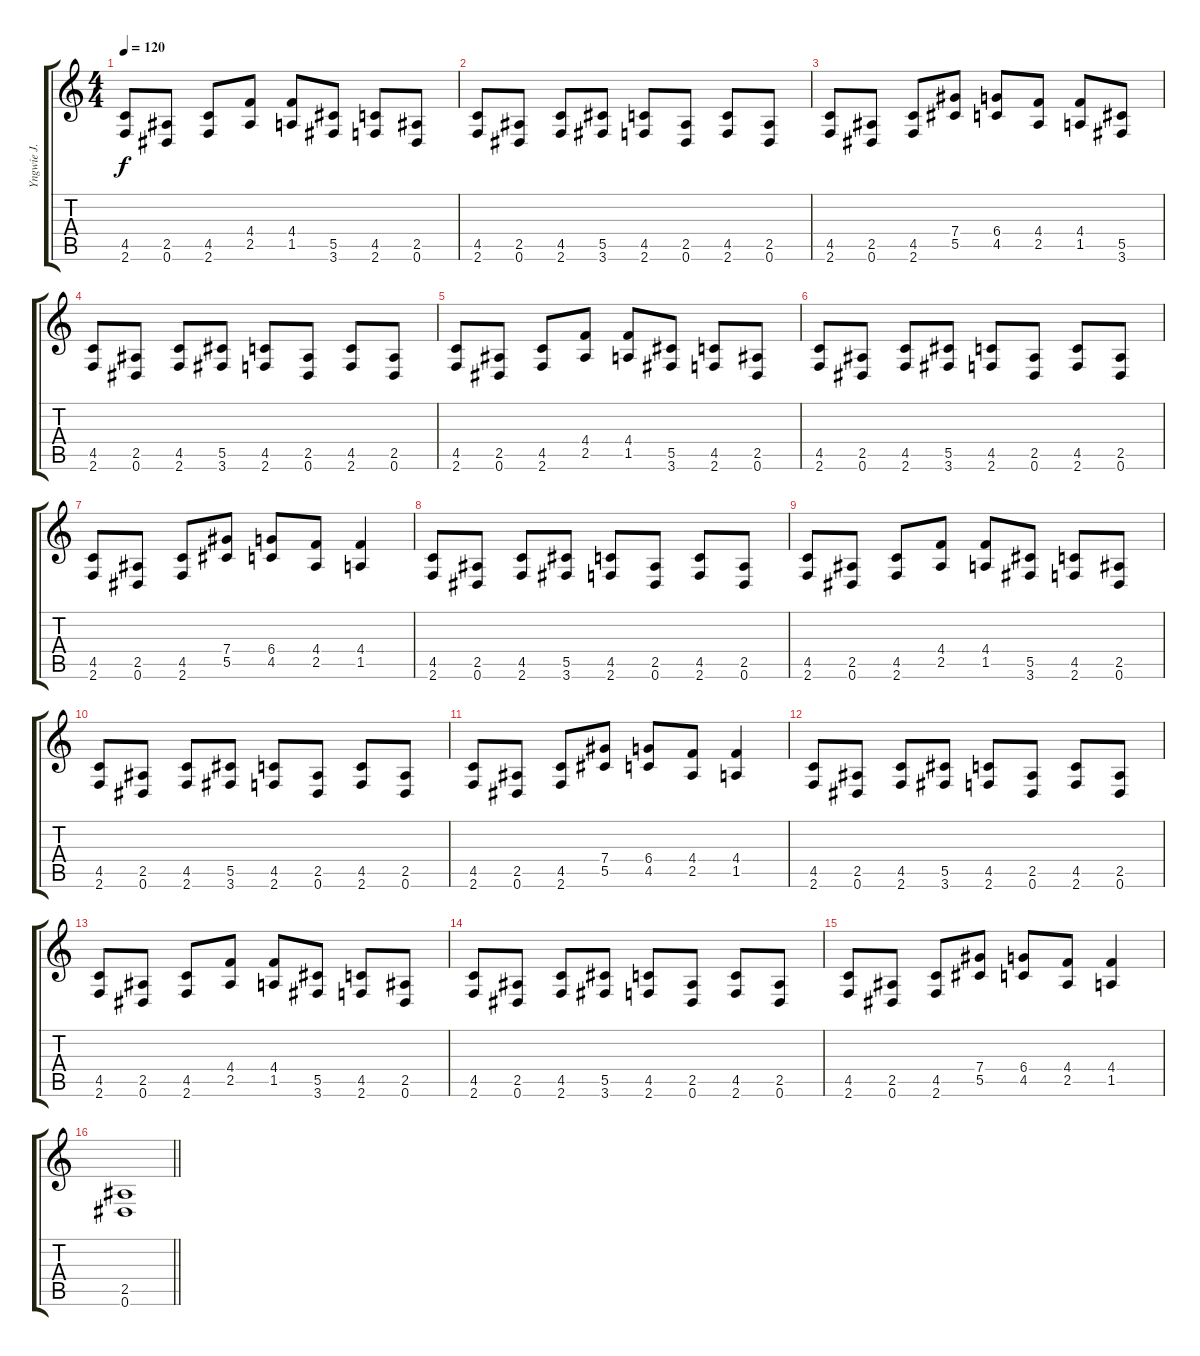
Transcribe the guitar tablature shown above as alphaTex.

\track ("Yngwie J. Malmsteen" "Yngwie J. ") {instrument overdrivenguitar}
\staff {score tabs}
\tuning (Eb4 Bb3 Gb3 Db3 Ab2 Eb2) {hide}
\ts (4 4)
\tempo 120
\clef g2
\ks c
(4.5 2.6).8{dy f} (2.5 0.6).8 (4.5 2.6).8 (4.4 2.5).8 (4.4 1.5).8 (5.5 3.6).8 (4.5 2.6).8 (2.5 0.6).8 |
(4.5 2.6).8 (2.5 0.6).8 (4.5 2.6).8 (5.5 3.6).8 (4.5 2.6).8 (2.5 0.6).8 (4.5 2.6).8 (2.5 0.6).8 |
(4.5 2.6).8 (2.5 0.6).8 (4.5 2.6).8 (7.4 5.5).8 (6.4 4.5).8 (4.4 2.5).8 (4.4 1.5).8 (5.5 3.6).8 |
(4.5 2.6).8 (2.5 0.6).8 (4.5 2.6).8 (5.5 3.6).8 (4.5 2.6).8 (2.5 0.6).8 (4.5 2.6).8 (2.5 0.6).8 |
(4.5 2.6).8 (2.5 0.6).8 (4.5 2.6).8 (4.4 2.5).8 (4.4 1.5).8 (5.5 3.6).8 (4.5 2.6).8 (2.5 0.6).8 |
(4.5 2.6).8 (2.5 0.6).8 (4.5 2.6).8 (5.5 3.6).8 (4.5 2.6).8 (2.5 0.6).8 (4.5 2.6).8 (2.5 0.6).8 |
(4.5 2.6).8 (2.5 0.6).8 (4.5 2.6).8 (7.4 5.5).8 (6.4 4.5).8 (4.4 2.5).8 (4.4 1.5).4 |
(4.5 2.6).8 (2.5 0.6).8 (4.5 2.6).8 (5.5 3.6).8 (4.5 2.6).8 (2.5 0.6).8 (4.5 2.6).8 (2.5 0.6).8 |
(4.5 2.6).8 (2.5 0.6).8 (4.5 2.6).8 (4.4 2.5).8 (4.4 1.5).8 (5.5 3.6).8 (4.5 2.6).8 (2.5 0.6).8 |
(4.5 2.6).8 (2.5 0.6).8 (4.5 2.6).8 (5.5 3.6).8 (4.5 2.6).8 (2.5 0.6).8 (4.5 2.6).8 (2.5 0.6).8 |
(4.5 2.6).8 (2.5 0.6).8 (4.5 2.6).8 (7.4 5.5).8 (6.4 4.5).8 (4.4 2.5).8 (4.4 1.5).4 |
(4.5 2.6).8 (2.5 0.6).8 (4.5 2.6).8 (5.5 3.6).8 (4.5 2.6).8 (2.5 0.6).8 (4.5 2.6).8 (2.5 0.6).8 |
(4.5 2.6).8 (2.5 0.6).8 (4.5 2.6).8 (4.4 2.5).8 (4.4 1.5).8 (5.5 3.6).8 (4.5 2.6).8 (2.5 0.6).8 |
(4.5 2.6).8 (2.5 0.6).8 (4.5 2.6).8 (5.5 3.6).8 (4.5 2.6).8 (2.5 0.6).8 (4.5 2.6).8 (2.5 0.6).8 |
(4.5 2.6).8 (2.5 0.6).8 (4.5 2.6).8 (7.4 5.5).8 (6.4 4.5).8 (4.4 2.5).8 (4.4 1.5).4 |
\barLineRight lightlight
(2.5 0.6).1
